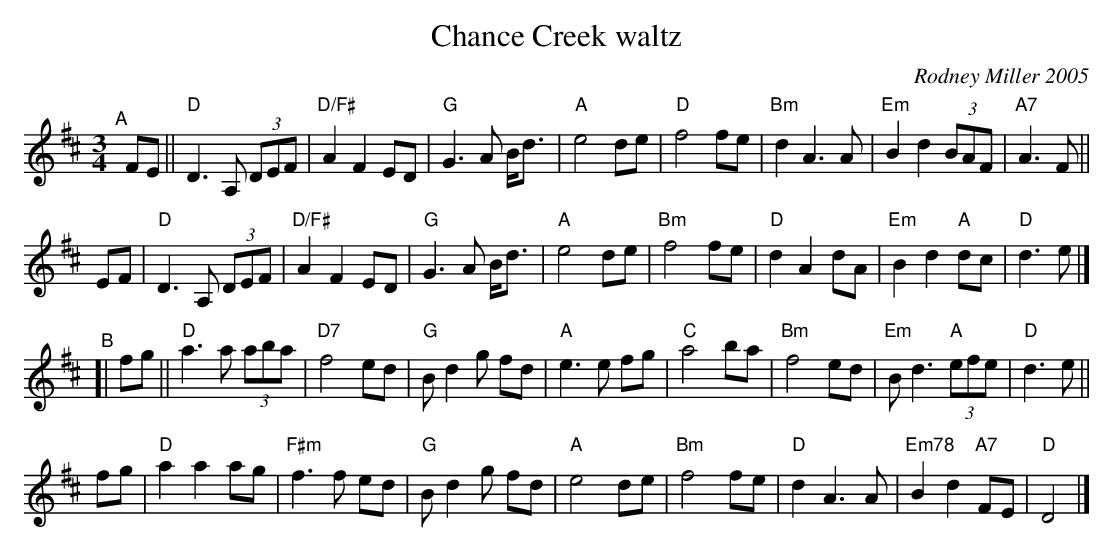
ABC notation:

X:1
T: Chance Creek waltz
C: Rodney Miller 2005
M: 3/4
L: 1/8
K: D
"^A"[|] FE ||\
"D"D3 A, (3DEF | "D/F#"A2 F2 ED | "G"G3 A B<d | "A"e4 de |\
"D"f4 fe | "Bm"d2 A3 A | "Em"B2 d2 (3BAF | "A7"A3 F ||
EF |\
"D"D3 A, (3DEF | "D/F#"A2 F2 ED | "G"G3 A B<d | "A"e4 de |\
"Bm"f4 fe | "D"d2 A2 dA | "Em"B2 d2 "A"dc | "D"d3 e |]
"^B"[| fg ||\
"D"a3 a (3aba | "D7"f4 ed | "G"B d2 g fd | "A"e3 e fg |\
"C"a4 ba | "Bm"f4 ed | "Em"B d3 "A"(3efe | "D"d3 e ||
fg |\
"D"a2 a2 ag | "F#m"f3 f ed | "G" B d2 g fd | "A"e4 de |\
"Bm"f4 fe | "D"d2 A3 A | "Em78"B2 d2 "A7"FE | "D"D4 |]
